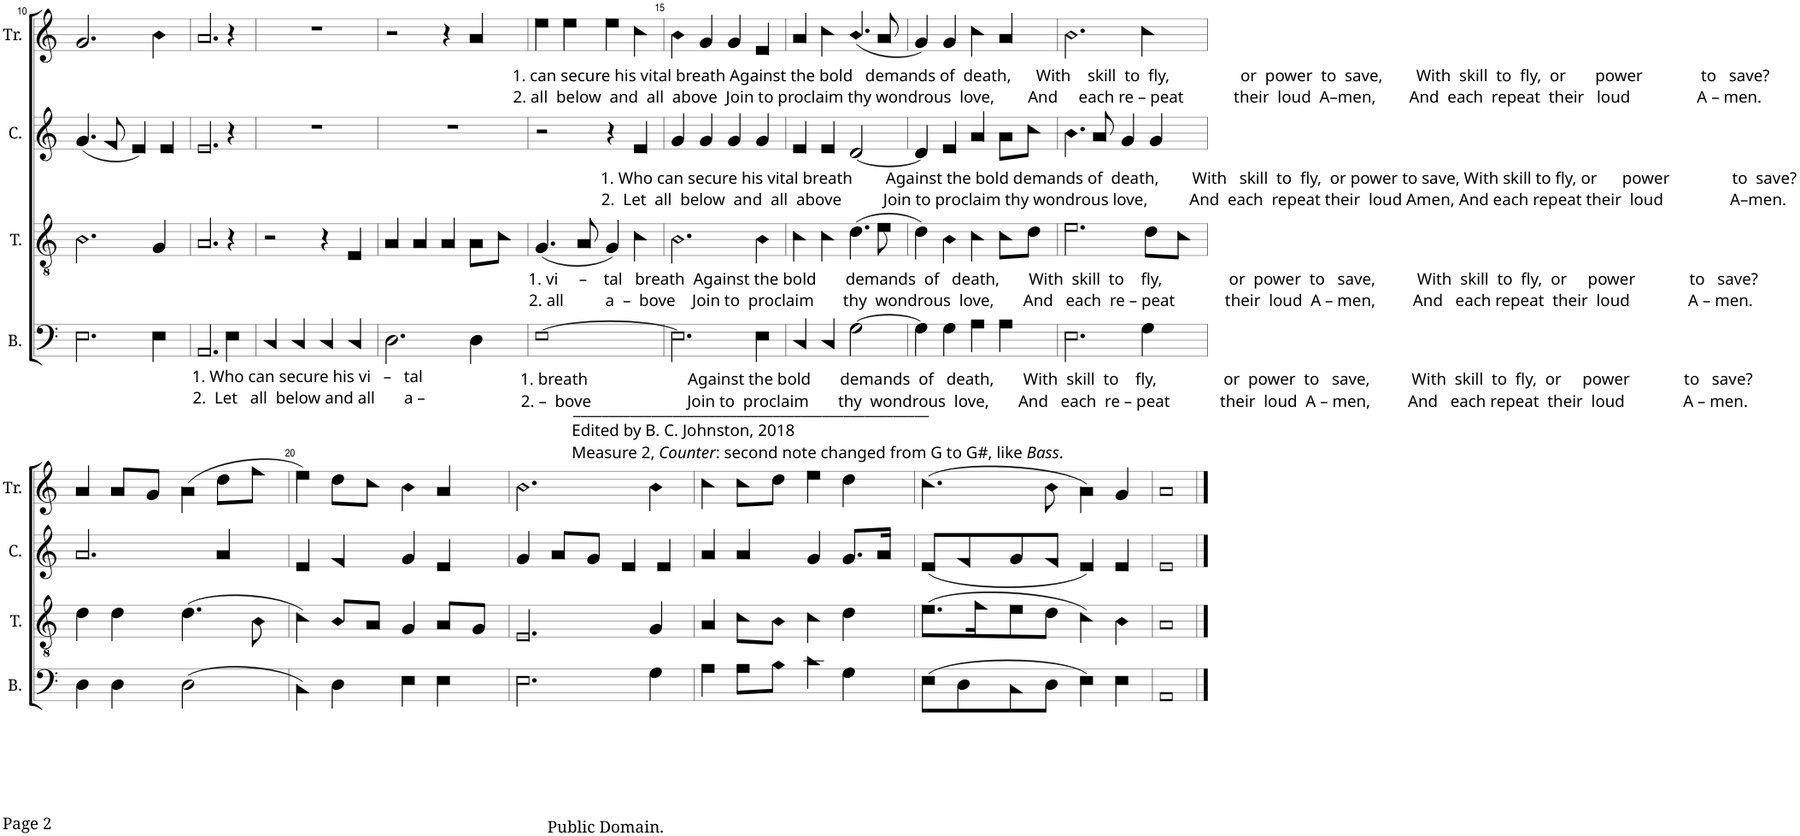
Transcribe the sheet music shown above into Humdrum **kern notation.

**kern	**kern	**kern	**kern
*part4	*part3	*part2	*part1
*staff4	*staff3	*staff2	*staff1
*I"B.	*I"T.	*I"C.	*I"Tr.
*I'B.	*I'T.	*I'C.	*I'Tr.
!!LO:PB:g=z
*clefF4	*clefGv2	*clefG2	*clefG2
*k[]	*k[]	*k[]	*k[]
*M4/4	*M4/4	*M4/4	*M4/4
*met(c)	*met(c)	*met(c)	*met(c)
=10	=10	=10	=10
2.E!\	2.B!\	(4.g!/	2.g!/
.	.	8f!/	.
.	.	4e!/)	.
4E!\	4G!/	4e!/	4b!\
=11	=11	=11	=11
2.AA!/	2.A!/	2.e!/	2.a!/
!LO:TX:b:t=1. Who can secure his vi   –   tal	!	!	!
!LO:TX:b:t=2.  Let   all  below and all       a –	!	!	!
4E!\	4r	4r	4r
=12	=12	=12	=12
4C!/	2r	1r	1r
4C!/	.	.	.
4C!/	4r	.	.
4C!/	4E!/	.	.
=13	=13	=13	=13
2.D!\	4A!/	1r	2r
.	4A!/	.	.
.	4A!/	.	4r
4D!\	8A!\L	.	4a!/
.	8c!\J	.	.
=14	=14	=14	=14
!	!	!	!LO:TX:b:t=1. can secure his vital breath Against the bold   demands of  death,      With    skill  to  fly,                 or  power  to  save,        With  skill  to  fly,  or       power              to   save?
!	!	!	!LO:TX:b:t=2. all  below  and  all  above  Join to proclaim thy wondrous  love,        And     each re – peat            their  loud  A–men,        And  each  repeat  their   loud                A – men.
!	!LO:TX:b:t=1. vi     –    tal   breath  Against the bold       demands  of   death,       With  skill  to    fly,                or  power  to   save,          With  skill  to  fly,  or     power             to   save?	!	!
!	!LO:TX:b:t=2. all          a  –  bove    Join to  proclaim       thy  wondrous  love,       And   each  re – peat            their  loud  A – men,         And   each repeat  their  loud              A – men.	!	!
!LO:TX:b:t=1. breath                        Against the bold       demands  of   death,       With  skill  to    fly,                or  power  to   save,          With  skill  to  fly,  or     power             to   save?	!	!	!
!LO:TX:b:t=2. –  bove                       Join to  proclaim       thy  wondrous  love,       And   each  re – peat            their  loud  A – men,         And   each repeat  their  loud              A – men.	!	!	!
[1E!	(4.G!/	2r	4ee!\
.	.	.	4ee!\
.	8A!/	.	.
.	4G!/)	4r	4ee!\
!	!	!LO:TX:b:t=1. Who can secure his vital breath        Against the bold demands of  death,        With   skill  to  fly,  or power to save, With skill to fly, or      power               to  save?	!
!	!	!LO:TX:b:t=2.  Let  all  below  and  all  above          Join to proclaim thy wondrous love,          And  each  repeat their  loud Amen, And each repeat their  loud                A–men.	!
.	4c!\	4e!/	4cc!\
=15	=15	=15	=15
2.E!\]	2.B!\	4g!/	4b!\
.	.	4g!/	4g!/
.	.	4g!/	4g!/
4E!\	4B!\	4g!/	4e!/
=16	=16	=16	=16
!LO:TX:b:t=__________________________________________________	!	!	!
!LO:TX:b:t=Edited by B. C. Johnston, 2018	!	!	!
!LO:TX:b:t=Measure 2,	!	!	!
!LO:TX:b:i:t=Counter	!	!	!
!LO:TX:b:t=&colon; second note changed from G to G#, like	!	!	!
!LO:TX:b:i:t=Bass	!	!	!
!LO:TX:b:t=.	!	!	!
4C!/	4c!\	4e!/	4a!/
4C!/	4c!\	4e!/	4cc!\
[2G!\	(4.d!\	[2d!/	(4.b!/
.	8e!\	.	8a!/
=17	=17	=17	=17
4G!\]	4d!\)	4d!/]	4g!/)
4G!\	4B!\	4e!/	4g!/
4A!\	4c!\	4a!/	4cc!\
4A!\	8c!\L	8a!\L	4a!/
.	8d!\J	8cc!\J	.
=18	=18	=18	=18
2.E!\	2.e!\	4.b!\	2.b!\
.	.	8a!/	.
.	.	4g!/	.
4G!\	8d!\L	4g!/	4cc!\
.	8c!\J	.	.
!!LO:LB:g=z
=19	=19	=19	=19
4D!\	4d!\	2.a!/	4a!/
4D!\	4d!\	.	8a!/L
.	.	.	8g!/J
(2D!\	(4.d!\	.	(4a!\
.	.	4a!/	8dd!\L
.	8B!\	.	8ff!\J
=20	=20	=20	=20
4C!\)	4c!\)	4e!/	4ee!\)
4D!\	8B!/L	4f!/	8dd!\L
.	8A!/J	.	8cc!\J
4E!\	4G!/	4g!/	4b!\
4E!\	8A!/L	4e!/	4a!/
.	8G!/J	.	.
=21	=21	=21	=21
2.E!\	2.E!/	4g!/	2.b!\
.	.	8a!/L	.
.	.	8g!/J	.
.	.	4e!/	.
4G!\	4G!/	4e!/	4b!\
=22	=22	=22	=22
4A!\	4A!/	4a!/	4cc!\
8A!\L	8c!\L	4a!/	8cc!\L
8B!\J	8B!\J	.	8dd!\J
4c!\	4c!\	4g!/	4ee!\
4G!\	4d!\	8.g!/L	4dd!\
.	.	16a!/Jk	.
=23	=23	=23	=23
(8E!\L	(8.e!\L	(8e!/L	(4.cc!\
8D!\	.	8f!/	.
.	16f!\K	.	.
8C!\	8e!\	8g!/	.
8D!\J	8d!\J	8f!/J	8b!\
4E!\)	4c!\)	4e!/)	4a!\)
4E!\	4B!\	4e!/	4g!/
=24	=24	=24	=24
1AA!	1A!	1e!	1a!
==	==	==	==
*-	*-	*-	*-
